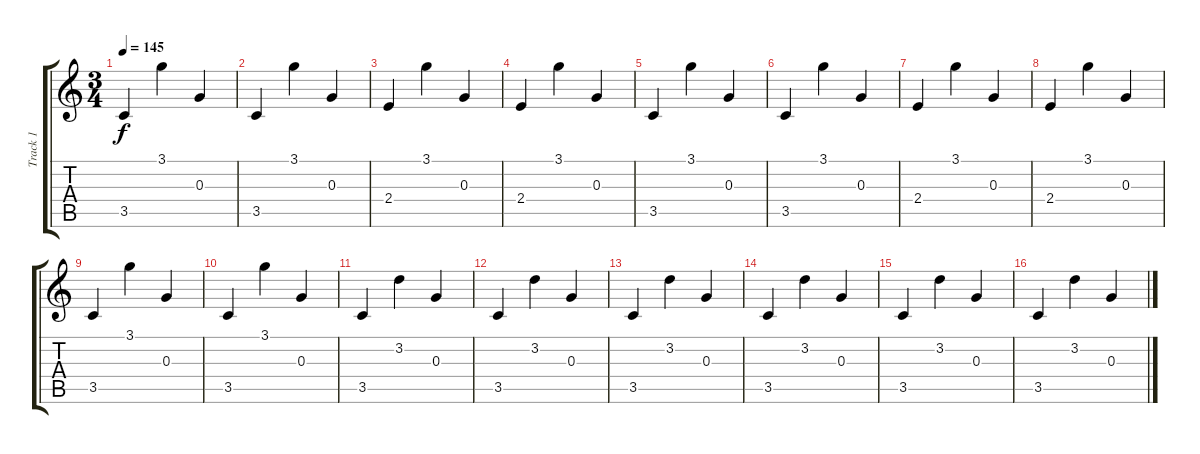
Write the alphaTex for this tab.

\track ("Track 1" "Track 1") {instrument acousticguitarnylon}
\staff {score tabs}
\tuning (E4 B3 G3 D3 A2 E2) {hide}
\ts (3 4)
\tempo 145
\clef g2
\ks c
3.5.4{dy f} 3.1.4 0.3.4 |
3.5.4 3.1.4 0.3.4 |
2.4.4 3.1.4 0.3.4 |
2.4.4 3.1.4 0.3.4 |
3.5.4 3.1.4 0.3.4 |
3.5.4 3.1.4 0.3.4 |
2.4.4 3.1.4 0.3.4 |
2.4.4 3.1.4 0.3.4 |
3.5.4 3.1.4 0.3.4 |
3.5.4 3.1.4 0.3.4 |
3.5.4 3.2.4 0.3.4 |
3.5.4 3.2.4 0.3.4 |
3.5.4 3.2.4 0.3.4 |
3.5.4 3.2.4 0.3.4 |
3.5.4 3.2.4 0.3.4 |
3.5.4 3.2.4 0.3.4
